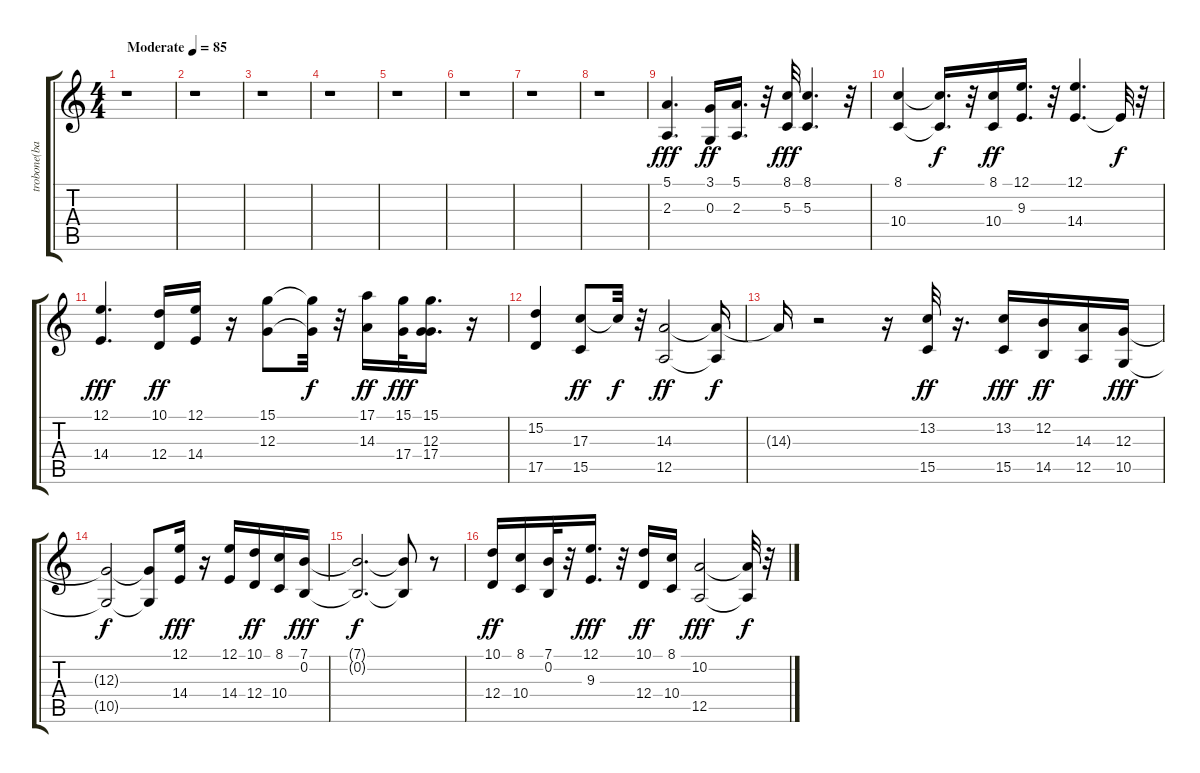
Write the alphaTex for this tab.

\track ("trobone(base)" "trobone(ba") {instrument brasssection}
\staff {score tabs}
\tuning (E4 B3 G3 D3 A2 E2) {hide}
\ts (4 4)
\tempo (85 "Moderate")
\clef g2
\ks c
r.1{dy fff instrument brasssection} |
r.1 |
r.1 |
r.1 |
r.1 |
r.1 |
r.1 |
r.1 |
(5.1 2.3).4{d} (3.1 0.3).16{dy ff} (5.1 2.3).16{d} r.32 (8.1 5.3).32{dy fff} (8.1 5.3).4{d} r.32 |
(8.1 10.4).4 (8.1{t} 10.4{t}).16{d dy f} r.32 (8.1 10.4).16{dy ff} (12.1 9.3).16{d} r.32 (12.1 14.4).4{d} 14.4{t}.32{dy f} r.32 |
(12.1 14.4).4{d dy fff} (10.1 12.4).16{dy ff} (12.1 14.4).16 r.16 (15.1 12.3).8 (15.1{t} 12.3{t}).32{dy f} r.32 (17.1 14.3).16{dy ff} (15.1 17.4).32{dy fff} (15.1 12.3 17.4).16{d} r.16 |
(15.2 17.5).4 (17.3 15.5).8{dy ff} 17.3{t}.32{dy f} r.32 (14.3 12.5).2{dy ff} (14.3{t} 12.5{t}).16{dy f} |
14.3{t}.16 r.2 r.16 (13.2 15.5).32{dy ff} r.16{d} (13.2 15.5).16{dy fff} (12.2 14.5).16{dy ff} (14.3 12.5).16 (12.3 10.5).16{dy fff} |
(12.3{t} 10.5{t}).2{dy f} (12.3{t} 10.5{t}).8 (12.1 14.4).16{dy fff} r.16 (12.1 14.4).16 (10.1 12.4).16{dy ff} (8.1 10.4).16 (7.1 0.2).16{dy fff} |
(7.1{t} 0.2{t}).2{d dy f} (7.1{t} 0.2{t}).8 r.8 |
(10.1 12.4).16{dy ff} (8.1 10.4).16 (7.1 0.2).32 r.32 (12.1 9.3).16{d dy fff} r.32 (10.1 12.4).16{dy ff} (8.1 10.4).16 (10.2 12.5).2{dy fff} (10.2{t} 12.5{t}).32{dy f} r.32
